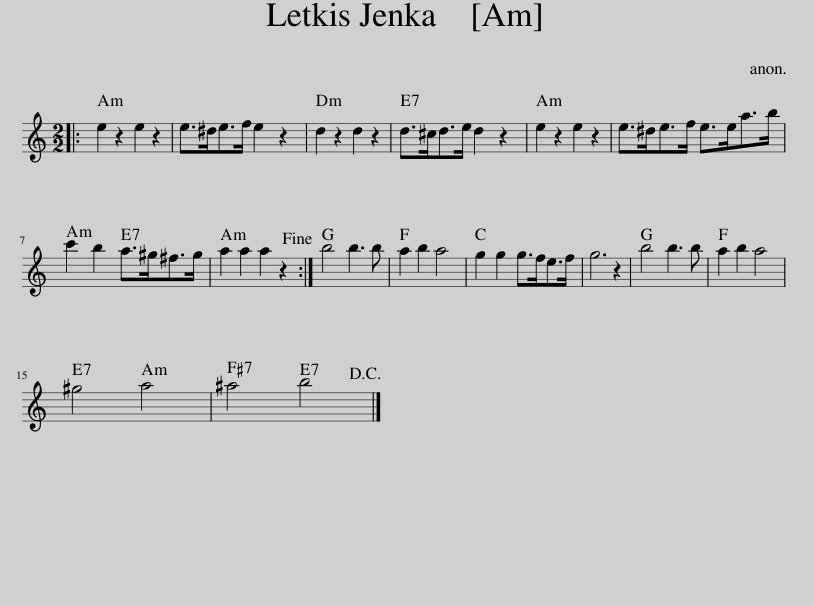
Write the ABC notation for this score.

X:1
L:1/8
M:2/2
I:linebreak $
K:C
V:1 treble
V:1
|: e2 z2 e2 z2 | e>^de>f e2 z2 | d2 z2 d2 z2 | d>^cd>e d2 z2 | e2 z2 e2 z2 | %5
 e>^de>f e>ea>b |$ c'2 b2 a>^g^f>g | a2 a2 a2 z2!fine! :| b4 b3 b | a2 b2 a4 | %10
 g2 g2 g>fe>f | g6 z2 | b4 b3 b | a2 b2 a4 |$ ^g4 a4 | %15
 ^a4 b4!D.C.! |] %16
